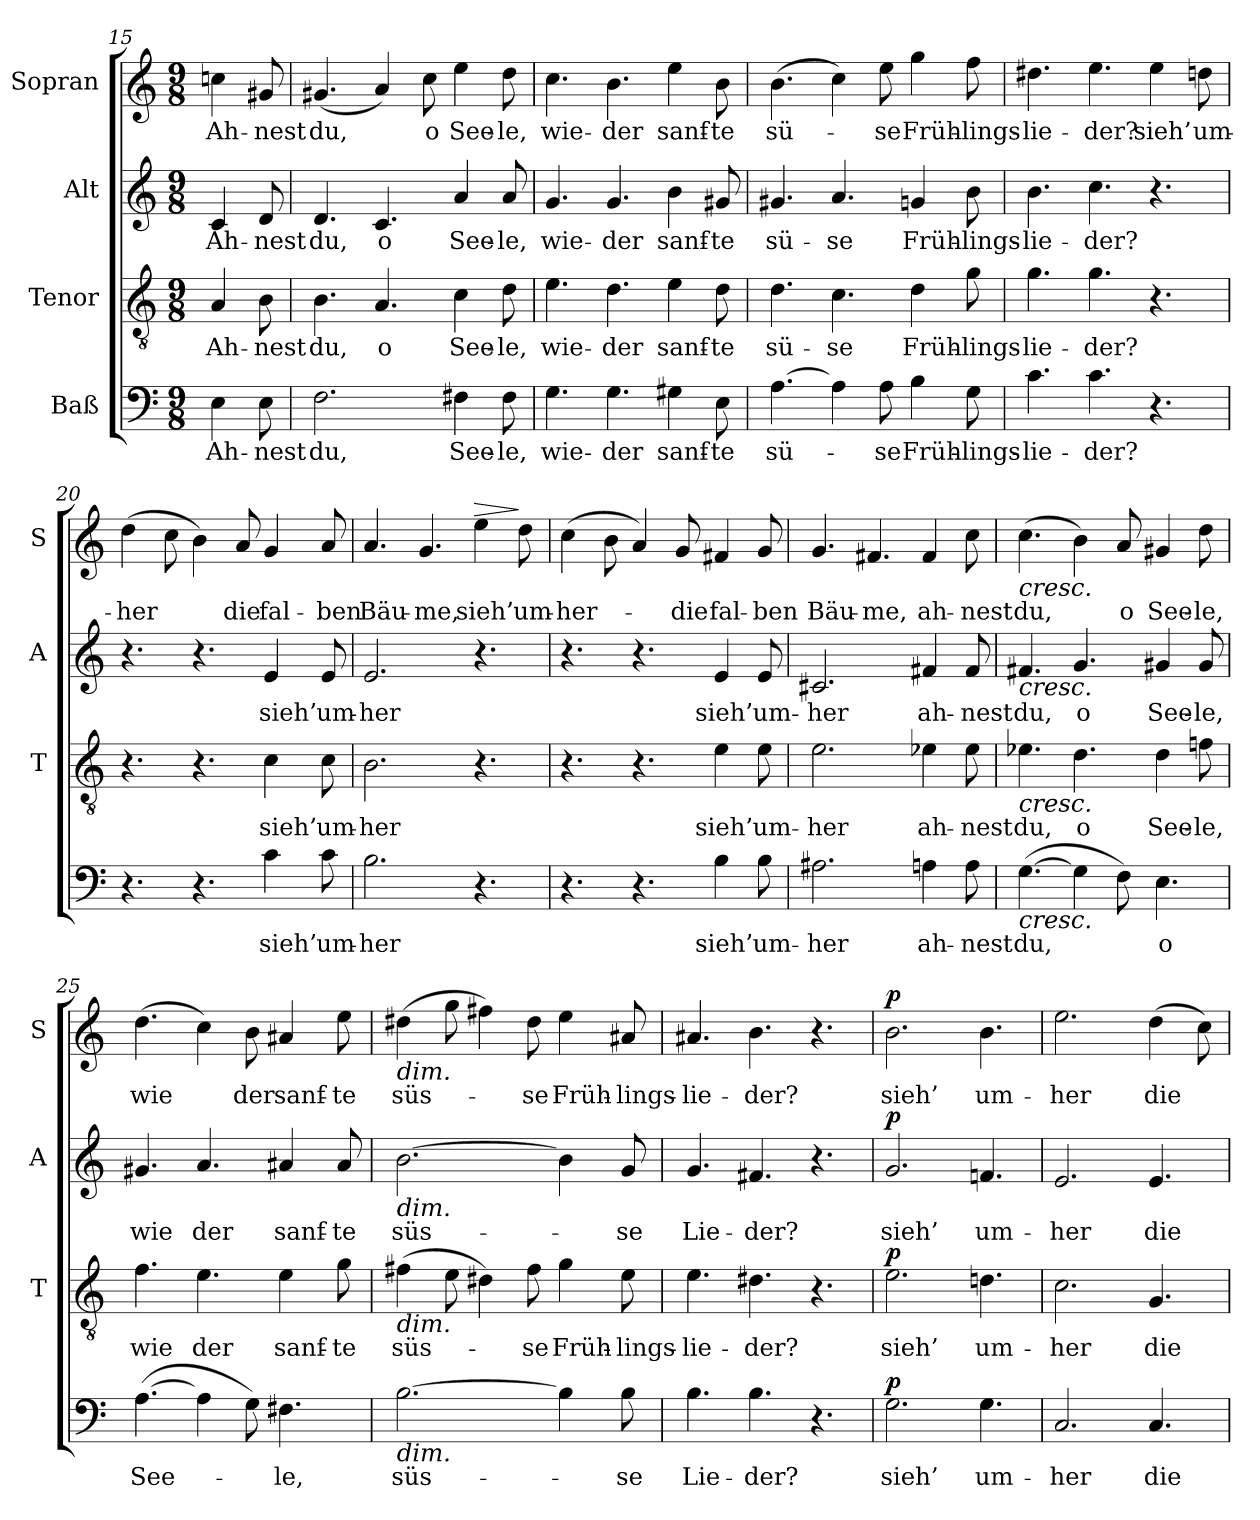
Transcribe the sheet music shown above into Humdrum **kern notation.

**kern	**text	**dynam	**kern	**text	**dynam	**kern	**text	**dynam	**kern	**text	**dynam
*part4	*part4	*part4	*part3	*part3	*part3	*part2	*part2	*part2	*part1	*part1	*part1
*staff4	*staff4	*staff4	*staff3	*staff3	*staff3	*staff2	*staff2	*staff2	*staff1	*staff1	*staff1
*I"Baß	*	*	*I"Tenor	*	*	*I"Alt	*	*	*I"Sopran	*	*
*	*	*	*I'T	*	*	*I'A	*	*	*I'S	*	*
*clefF4	*	*	*clefGv2	*	*	*clefG2	*	*	*clefG2	*	*
*k[]	*	*	*k[]	*	*	*k[]	*	*	*k[]	*	*
*a:	*	*	*a:	*	*	*a:	*	*	*a:	*	*
*M9/8	*	*	*M9/8	*	*	*M9/8	*	*	*M9/8	*	*
=15	=15	=15	=15	=15	=15	=15	=15	=15	=15	=15	=15
4E	-Ah-	.	4A	-Ah-	.	4c	Ah-	.	4ccn	Ah-	.
8E	nest	.	8B	nest	.	8d	-nest	.	8g#X	-nest	.
=16	=16	=16	=16	=16	=16	=16	=16	=16	=16	=16	=16
2.F	du,	.	4.B	du,	.	4.d	du,	.	(4.g#X	du,	.
.	.	.	4.A	o	.	4.c	o	.	4a)	.	.
.	.	.	.	.	.	.	.	.	8cc	o	.
4F#X	See-	.	4c	See-	.	4a	See-	.	4ee	See-	.
8F#	-le,	.	8d	-le,	.	8a	-le,	.	8dd	-le,	.
=17	=17	=17	=17	=17	=17	=17	=17	=17	=17	=17	=17
4.G	wie-	.	4.e	wie-	.	4.g	wie-	.	4.cc	wie-	.
4.G	-der	.	4.d	-der	.	4.g	-der	.	4.b	-der	.
4G#X	sanf-	.	4e	sanf-	.	4b	sanf-	.	4ee	sanf-	.
8E	-te	.	8d	-te	.	8g#X	-te	.	8b	-te	.
=18	=18	=18	=18	=18	=18	=18	=18	=18	=18	=18	=18
[4.A	sü-	.	4.d	sü-	.	4.g#X	sü-	.	(4.b	sü-	.
4A]	.	.	4.c	-se	.	4.a	-se	.	4cc)	.	.
8A	-se	.	.	.	.	.	.	.	8ee	-se	.
4B	Früh-	.	4d	Früh-	.	4gn	Früh-	.	4gg	Früh-	.
8G	-lings-	.	8g	-lings-	.	8b	-lings-	.	8ff	-lings-	.
=19	=19	=19	=19	=19	=19	=19	=19	=19	=19	=19	=19
4.c	-lie-	.	4.g	-lie-	.	4.b	-lie-	.	4.dd#X	-lie-	.
4.c	-der?	.	4.g	-der?	.	4.cc	-der?	.	4.ee	-der?	.
4.r	.	.	4.r	.	.	4.r	.	.	4ee	sieh’	.
.	.	.	.	.	.	.	.	.	8ddn	um-	.
=20	=20	=20	=20	=20	=20	=20	=20	=20	=20	=20	=20
4.r	.	.	4.r	.	.	4.r	.	.	(4dd	-her	.
.	.	.	.	.	.	.	.	.	8cc	.	.
4.r	.	.	4.r	.	.	4.r	.	.	4b)	.	.
.	.	.	.	.	.	.	.	.	8a	die	.
4c	sieh’	.	4c	sieh’	.	4e	sieh’	.	4g	fal-	.
8c	um-	.	8c	um-	.	8e	um-	.	8a	-ben	.
=21	=21	=21	=21	=21	=21	=21	=21	=21	=21	=21	=21
2.B	-her	.	2.B	-her	.	2.e	-her	.	4.a	Bäu-	.
.	.	.	.	.	.	.	.	.	4.g	-me,	.
!	!	!	!	!	!	!	!	!	!	!	!LO:HP:a
4.r	.	.	4.r	.	.	4.r	.	.	4ee	sieh’	>
.	.	.	.	.	.	.	.	.	8dd	um-	]
=22	=22	=22	=22	=22	=22	=22	=22	=22	=22	=22	=22
4.r	.	.	4.r	.	.	4.r	.	.	(4cc	-her-	.
.	.	.	.	.	.	.	.	.	8b	.	.
4.r	.	.	4.r	.	.	4.r	.	.	4a)	.	.
.	.	.	.	.	.	.	.	.	8g	-die	.
4B	sieh’	.	4e	sieh’	.	4e	sieh’	.	4f#X	fal-	.
8B	um-	.	8e	um-	.	8e	um-	.	8g	-ben	.
=23	=23	=23	=23	=23	=23	=23	=23	=23	=23	=23	=23
2.A#X	-her	.	2.e	-her	.	2.c#X	-her	.	4.g	Bäu-	.
.	.	.	.	.	.	.	.	.	4.f#X	-me,	.
4An	ah-	.	4e-X	ah-	.	4f#X	ah-	.	4f#	ah-	.
8A	-nest	.	8e-	-nest	.	8f#	-nest	.	8cc	-nest	.
=24	=24	=24	=24	=24	=24	=24	=24	=24	=24	=24	=24
!	!	!	!	!	!	!	!	!	!LO:TX:b:i:t=cresc.	!	!
!	!	!	!	!	!	!LO:TX:b:i:t=cresc.	!	!	!	!	!
!	!	!	!LO:TX:b:i:t=cresc.	!	!	!	!	!	!	!	!
!LO:TX:b:i:t=cresc.	!	!	!	!	!	!	!	!	!	!	!
([4.G	du,	.	4.e-X	du,	.	4.f#X	du,	.	(4.cc	du,	.
4G]	.	.	4.d	o	.	4.g	o	.	4b)	.	.
8F)	.	.	.	.	.	.	.	.	8a	o	.
4.E	o	.	4d	See-	.	4g#X	See-	.	4g#X	See-	.
.	.	.	8fn	-le,	.	8g#	-le,	.	8dd	-le,	.
=25	=25	=25	=25	=25	=25	=25	=25	=25	=25	=25	=25
([4.A	See-	.	4.f	wie	.	4.g#X	wie	.	(4.dd	wie	.
4A]	.	.	4.e	der	.	4.a	der	.	4cc)	.	.
8G)	.	.	.	.	.	.	.	.	8b	der	.
4.F#X	-le,	.	4e	sanf-	.	4a#X	sanf-	.	4a#X	sanf-	.
.	.	.	8g	-te	.	8a#	-te	.	8ee	-te	.
=26	=26	=26	=26	=26	=26	=26	=26	=26	=26	=26	=26
!	!	!	!	!	!	!	!	!	!LO:TX:b:i:t=dim.	!	!
!	!	!	!	!	!	!LO:TX:b:i:t=dim.	!	!	!	!	!
!	!	!	!LO:TX:b:i:t=dim.	!	!	!	!	!	!	!	!
!LO:TX:b:i:t=dim.	!	!	!	!	!	!	!	!	!	!	!
[2.B	süs-	.	(4f#X	süs-	.	[2.b	süs-	.	(4dd#X	süs-	.
.	.	.	8e	.	.	.	.	.	8gg	.	.
.	.	.	4d#X)	.	.	.	.	.	4ff#X)	.	.
.	.	.	8f#	-se	.	.	.	.	8dd#	-se	.
4B]	.	.	4g	Früh-	.	4b]	.	.	4ee	Früh-	.
8B	-se	.	8e	-lings-	.	8g	-se	.	8a#X	-lings-	.
=27	=27	=27	=27	=27	=27	=27	=27	=27	=27	=27	=27
4.B	Lie-	.	4.e	-lie-	.	4.g	Lie-	.	4.a#X	-lie-	.
4.B	-der?	.	4.d#X	-der?	.	4.f#X	-der?	.	4.b	-der?	.
4.r	.	.	4.r	.	.	4.r	.	.	4.r	.	.
=28	=28	=28	=28	=28	=28	=28	=28	=28	=28	=28	=28
!	!	!LO:DY:a	!	!	!LO:DY:a	!	!	!LO:DY:a	!	!	!LO:DY:a
2.G	sieh’	p	2.e	sieh’	p	2.g	sieh’	p	2.b	sieh’	p
4.G	um-	.	4.dn	um-	.	4.fn	um-	.	4.b	um-	.
=29	=29	=29	=29	=29	=29	=29	=29	=29	=29	=29	=29
2.C	-her	.	2.c	-her	.	2.e	-her	.	2.ee	-her	.
4.C	die	.	4.G	die	.	4.e	die	.	(4dd	die	.
.	.	.	.	.	.	.	.	.	8cc)	.	.
=	=	=	=	=	=	=	=	=	=	=	=
*-	*-	*-	*-	*-	*-	*-	*-	*-	*-	*-	*-
